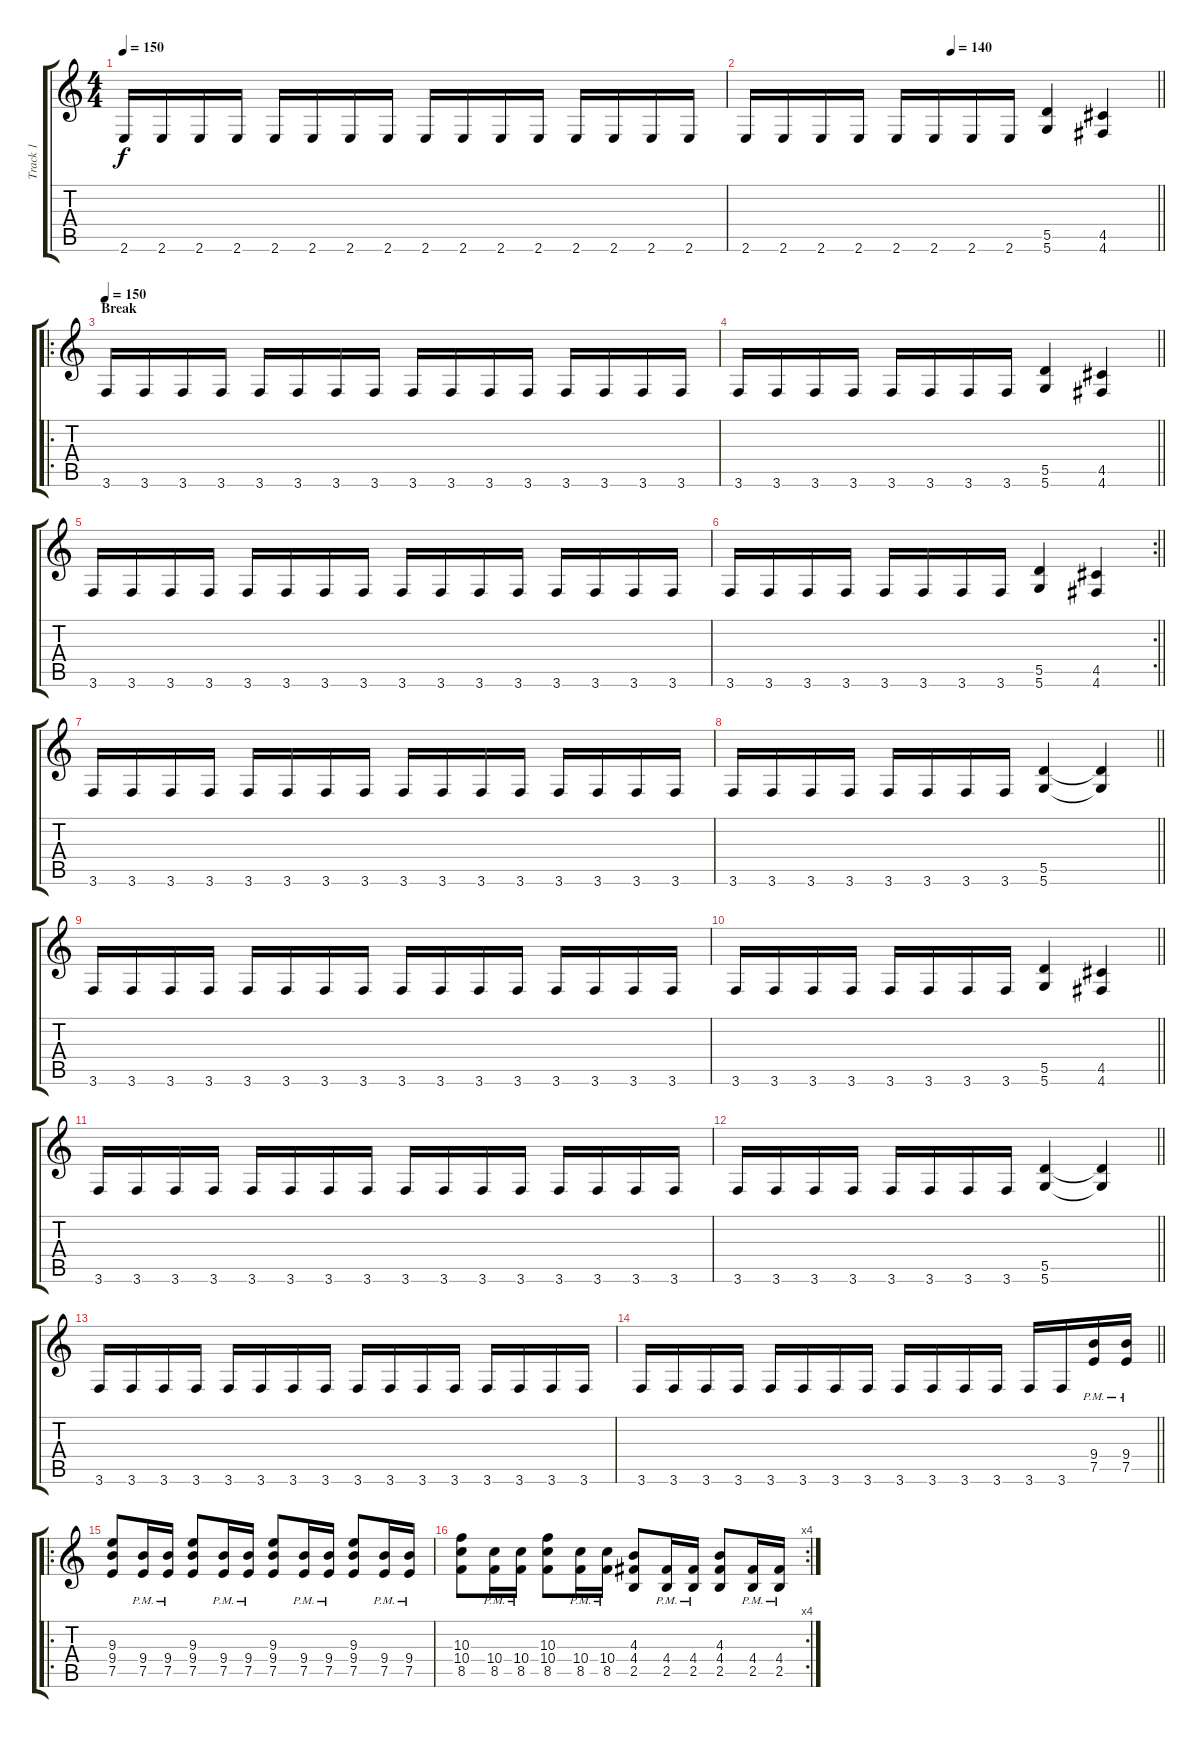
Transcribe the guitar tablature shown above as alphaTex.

\track ("Track 1" "Track 1") {instrument distortionguitar}
\staff {score tabs}
\tuning (E4 B3 G3 D3 A2 D2) {hide}
\ts (4 4)
\tempo 150
\clef g2
\ks c
2.6.16{dy f} 2.6.16 2.6.16 2.6.16 2.6.16 2.6.16 2.6.16 2.6.16 2.6.16 2.6.16 2.6.16 2.6.16 2.6.16 2.6.16 2.6.16 2.6.16 |
\tempo (140 0.5)
\barLineRight lightlight
2.6.16 2.6.16 2.6.16 2.6.16 2.6.16 2.6.16 2.6.16 2.6.16 (5.5 5.6).4 (4.5 4.6).4 |
\ro
\section ("" "Break")
\tempo 150
3.6.16 3.6.16 3.6.16 3.6.16 3.6.16 3.6.16 3.6.16 3.6.16 3.6.16 3.6.16 3.6.16 3.6.16 3.6.16 3.6.16 3.6.16 3.6.16 |
\barLineRight lightlight
3.6.16 3.6.16 3.6.16 3.6.16 3.6.16 3.6.16 3.6.16 3.6.16 (5.5 5.6).4 (4.5 4.6).4 |
3.6.16 3.6.16 3.6.16 3.6.16 3.6.16 3.6.16 3.6.16 3.6.16 3.6.16 3.6.16 3.6.16 3.6.16 3.6.16 3.6.16 3.6.16 3.6.16 |
\rc 2
\barLineRight lightlight
3.6.16 3.6.16 3.6.16 3.6.16 3.6.16 3.6.16 3.6.16 3.6.16 (5.5 5.6).4 (4.5 4.6).4 |
3.6.16 3.6.16 3.6.16 3.6.16 3.6.16 3.6.16 3.6.16 3.6.16 3.6.16 3.6.16 3.6.16 3.6.16 3.6.16 3.6.16 3.6.16 3.6.16 |
\barLineRight lightlight
3.6.16 3.6.16 3.6.16 3.6.16 3.6.16 3.6.16 3.6.16 3.6.16 (5.5 5.6).4 (5.5{t} 5.6{t}).4 |
3.6.16 3.6.16 3.6.16 3.6.16 3.6.16 3.6.16 3.6.16 3.6.16 3.6.16 3.6.16 3.6.16 3.6.16 3.6.16 3.6.16 3.6.16 3.6.16 |
\barLineRight lightlight
3.6.16 3.6.16 3.6.16 3.6.16 3.6.16 3.6.16 3.6.16 3.6.16 (5.5 5.6).4 (4.5 4.6).4 |
3.6.16 3.6.16 3.6.16 3.6.16 3.6.16 3.6.16 3.6.16 3.6.16 3.6.16 3.6.16 3.6.16 3.6.16 3.6.16 3.6.16 3.6.16 3.6.16 |
\barLineRight lightlight
3.6.16 3.6.16 3.6.16 3.6.16 3.6.16 3.6.16 3.6.16 3.6.16 (5.5 5.6).4 (5.5{t} 5.6{t}).4 |
3.6.16 3.6.16 3.6.16 3.6.16 3.6.16 3.6.16 3.6.16 3.6.16 3.6.16 3.6.16 3.6.16 3.6.16 3.6.16 3.6.16 3.6.16 3.6.16 |
\barLineRight lightlight
3.6.16 3.6.16 3.6.16 3.6.16 3.6.16 3.6.16 3.6.16 3.6.16 3.6.16 3.6.16 3.6.16 3.6.16 3.6.16 3.6.16 (9.4 7.5{pm}).16 (9.4 7.5{pm}).16 |
\ro
(9.3 9.4 7.5).8 (9.4 7.5{pm}).16 (9.4 7.5{pm}).16 (9.3 9.4 7.5).8 (9.4 7.5{pm}).16 (9.4 7.5{pm}).16 (9.3 9.4 7.5).8 (9.4 7.5{pm}).16 (9.4 7.5{pm}).16 (9.3 9.4 7.5).8 (9.4 7.5{pm}).16 (9.4 7.5{pm}).16 |
\rc 4
(10.3 10.4 8.5).8 (10.4 8.5{pm}).16 (10.4 8.5{pm}).16 (10.3 10.4 8.5).8 (10.4 8.5{pm}).16 (10.4 8.5{pm}).16 (4.3 4.4 2.5).8 (4.4 2.5{pm}).16 (4.4 2.5{pm}).16 (4.3 4.4 2.5).8 (4.4 2.5{pm}).16 (4.4 2.5{pm}).16
